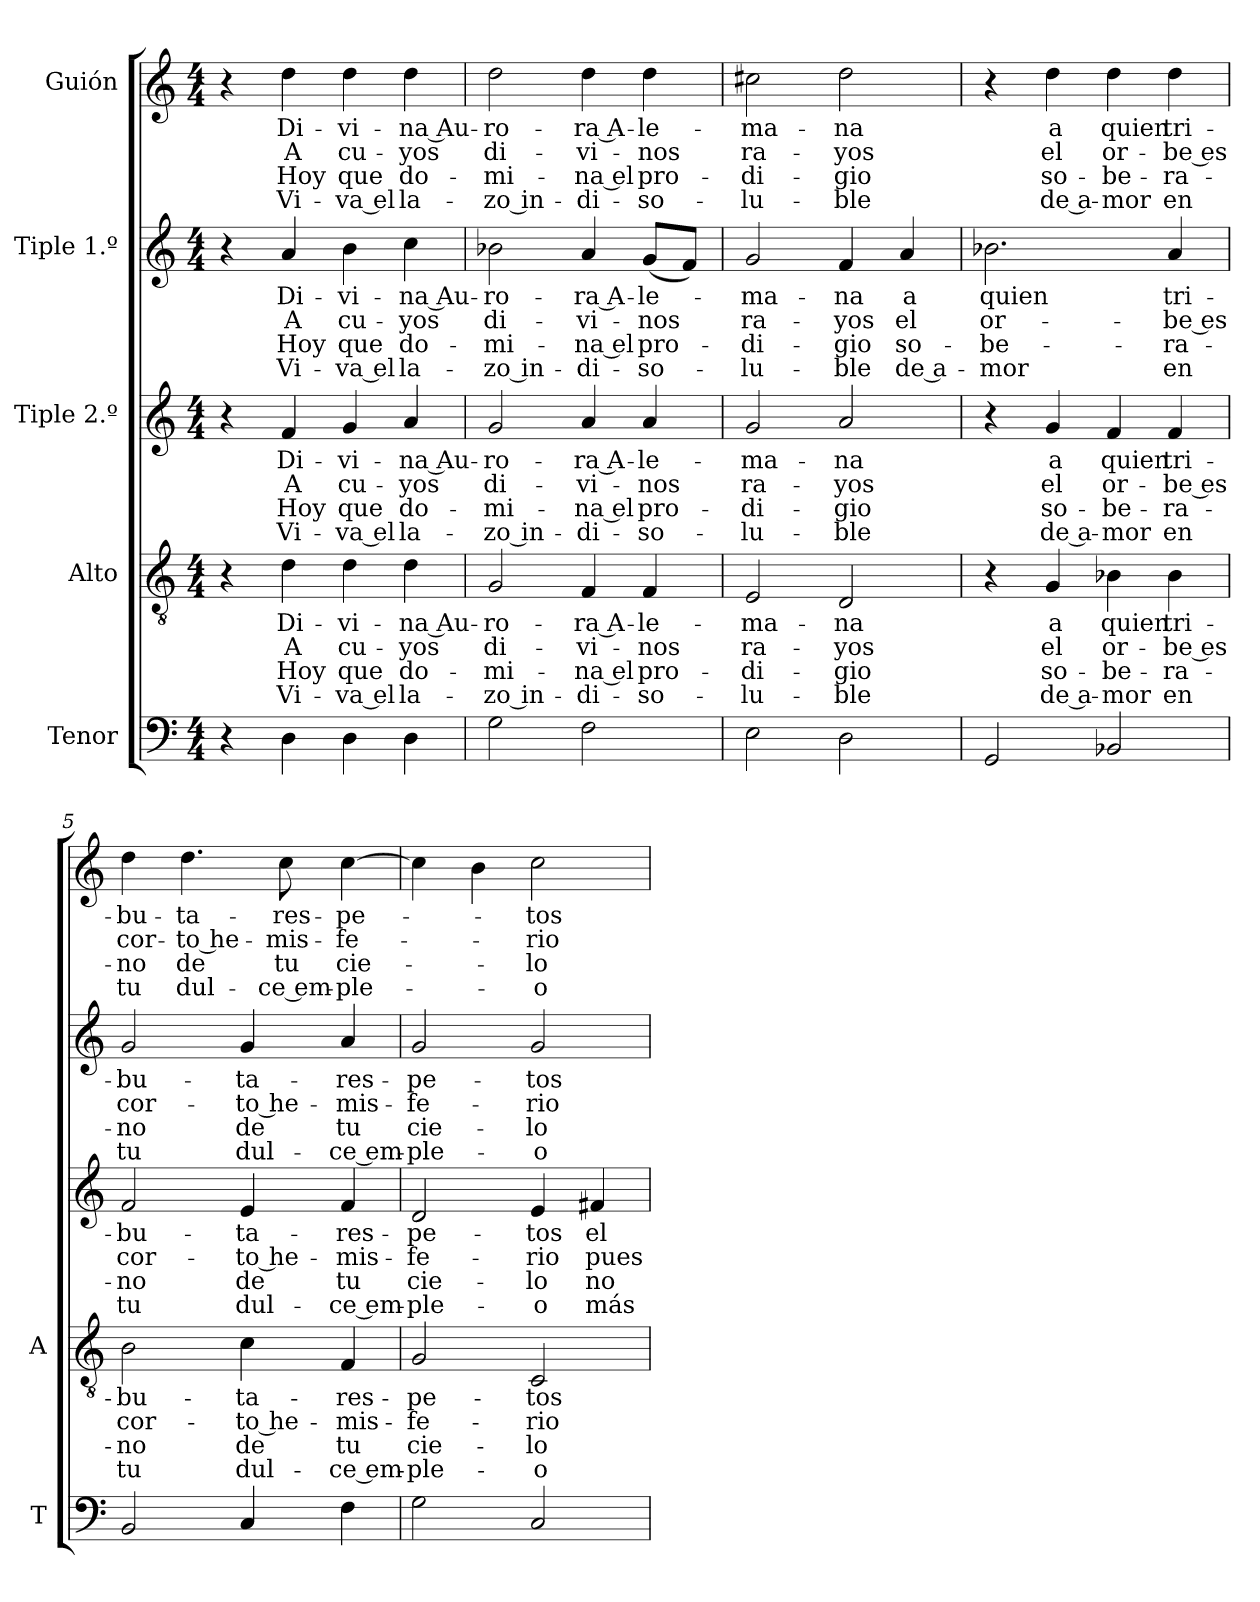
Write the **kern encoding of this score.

**kern	**kern	**text	**text	**text	**text	**kern	**text	**text	**text	**text	**kern	**text	**text	**text	**text	**kern	**text	**text	**text	**text
*part5	*part4	*part4	*part4	*part4	*part4	*part3	*part3	*part3	*part3	*part3	*part2	*part2	*part2	*part2	*part2	*part1	*part1	*part1	*part1	*part1
*staff5	*staff4	*staff4	*staff4	*staff4	*staff4	*staff3	*staff3	*staff3	*staff3	*staff3	*staff2	*staff2	*staff2	*staff2	*staff2	*staff1	*staff1	*staff1	*staff1	*staff1
*I"Tenor	*I"Alto	*	*	*	*	*I"Tiple 2.º	*	*	*	*	*I"Tiple 1.º	*	*	*	*	*I"Guión	*	*	*	*
*I'T	*I'A	*	*	*	*	*	*	*	*	*	*	*	*	*	*	*	*	*	*	*
*clefF4	*clefGv2	*	*	*	*	*clefG2	*	*	*	*	*clefG2	*	*	*	*	*clefG2	*	*	*	*
*M4/4	*M4/4	*	*	*	*	*M4/4	*	*	*	*	*M4/4	*	*	*	*	*M4/4	*	*	*	*
=1	=1	=1	=1	=1	=1	=1	=1	=1	=1	=1	=1	=1	=1	=1	=1	=1	=1	=1	=1	=1
4r	4r	.	.	.	.	4r	.	.	.	.	4r	.	.	.	.	4r	.	.	.	.
4D	4d	Di-	A	Hoy	Vi-	4f	Di-	A	Hoy	Vi-	4a	Di-	A	Hoy	Vi-	4dd	Di-	A	Hoy	Vi-
4D	4d	-vi-	cu-	que	-va el	4g	-vi-	cu-	que	-va el	4b	-vi-	cu-	que	-va el	4dd	-vi-	cu-	que	-va el
4D	4d	-na Au-	-yos	do-	la-	4a	-na Au-	-yos	do-	la-	4cc	-na Au-	-yos	do-	la-	4dd	-na Au-	-yos	do-	la-
=2	=2	=2	=2	=2	=2	=2	=2	=2	=2	=2	=2	=2	=2	=2	=2	=2	=2	=2	=2	=2
2G	2G	-ro-	di-	-mi-	zo in-	2g	-ro-	di-	-mi-	zo in-	2b-X	-ro-	di-	-mi-	zo in-	2dd	-ro-	di-	-mi-	zo in-
2F	4F	-ra A-	-vi-	-na el	-di-	4a	-ra A-	-vi-	-na el	-di-	4a	-ra A-	-vi-	-na el	-di-	4dd	-ra A-	-vi-	-na el	-di-
.	4F	-le-	-nos	pro-	-so-	4a	-le-	-nos	pro-	-so-	(8gL	-le-	-nos	pro-	-so-	4dd	-le-	-nos	pro-	-so-
.	.	.	.	.	.	.	.	.	.	.	8fJ)	.	.	.	.	.	.	.	.	.
=3	=3	=3	=3	=3	=3	=3	=3	=3	=3	=3	=3	=3	=3	=3	=3	=3	=3	=3	=3	=3
2E	2E	-ma-	ra-	-di-	-lu-	2g	-ma-	ra-	-di-	-lu-	2g	-ma-	ra-	-di-	-lu-	2cc#X	-ma-	ra-	-di-	-lu-
2D	2D	-na	-yos	-gio	-ble	2a	-na	-yos	-gio	-ble	4f	-na	-yos	-gio	-ble	2dd	-na	-yos	-gio	-ble
.	.	.	.	.	.	.	.	.	.	.	4a	a	el	so-	de a-	.	.	.	.	.
=4	=4	=4	=4	=4	=4	=4	=4	=4	=4	=4	=4	=4	=4	=4	=4	=4	=4	=4	=4	=4
2GG	4r	.	.	.	.	4r	.	.	.	.	2.b-X	quien	or-	-be-	-mor	4r	.	.	.	.
.	4G	a	el	so-	de a-	4g	a	el	so-	de a-	.	.	.	.	.	4dd	a	el	so-	de a-
2BB-X	4B-X	quien	or-	-be-	-mor	4f	quien	or-	-be-	-mor	.	.	.	.	.	4dd	quien	or-	-be-	-mor
.	4B-	tri-	-be es	-ra-	en	4f	tri-	-be es	-ra-	en	4a	tri-	-be es	-ra-	en	4dd	tri-	-be es	-ra-	en
=5	=5	=5	=5	=5	=5	=5	=5	=5	=5	=5	=5	=5	=5	=5	=5	=5	=5	=5	=5	=5
2BB	2B	-bu-	cor-	-no	tu	2f	-bu-	cor-	-no	tu	2g	-bu-	cor-	-no	tu	4dd	-bu-	cor-	-no	tu
.	.	.	.	.	.	.	.	.	.	.	.	.	.	.	.	4.dd	-ta-	to he-	de	dul-
4C	4c	-ta-	to he-	de	dul-	4e	-ta-	to he-	de	dul-	4g	-ta-	to he-	de	dul-	.	.	.	.	.
.	.	.	.	.	.	.	.	.	.	.	.	.	.	.	.	8cc	-res-	-mis-	tu	ce em-
4F	4F	-res-	-mis-	tu	ce em-	4f	-res-	-mis-	tu	ce em-	4a	-res-	-mis-	tu	ce em-	[4cc	-pe-	-fe-	cie-	-ple-
=6	=6	=6	=6	=6	=6	=6	=6	=6	=6	=6	=6	=6	=6	=6	=6	=6	=6	=6	=6	=6
2G	2G	-pe-	-fe-	cie-	-ple-	2d	-pe-	-fe-	cie-	-ple-	2g	-pe-	-fe-	cie-	-ple-	4cc]	.	.	.	.
.	.	.	.	.	.	.	.	.	.	.	.	.	.	.	.	4b	.	.	.	.
2C	2C	-tos	-rio	-lo	-o	4e	-tos	-rio	-lo	-o	2g	-tos	-rio	-lo	-o	2cc	-tos	-rio	-lo	-o
.	.	.	.	.	.	4f#X	el	pues	no	más	.	.	.	.	.	.	.	.	.	.
=	=	=	=	=	=	=	=	=	=	=	=	=	=	=	=	=	=	=	=	=
*-	*-	*-	*-	*-	*-	*-	*-	*-	*-	*-	*-	*-	*-	*-	*-	*-	*-	*-	*-	*-
